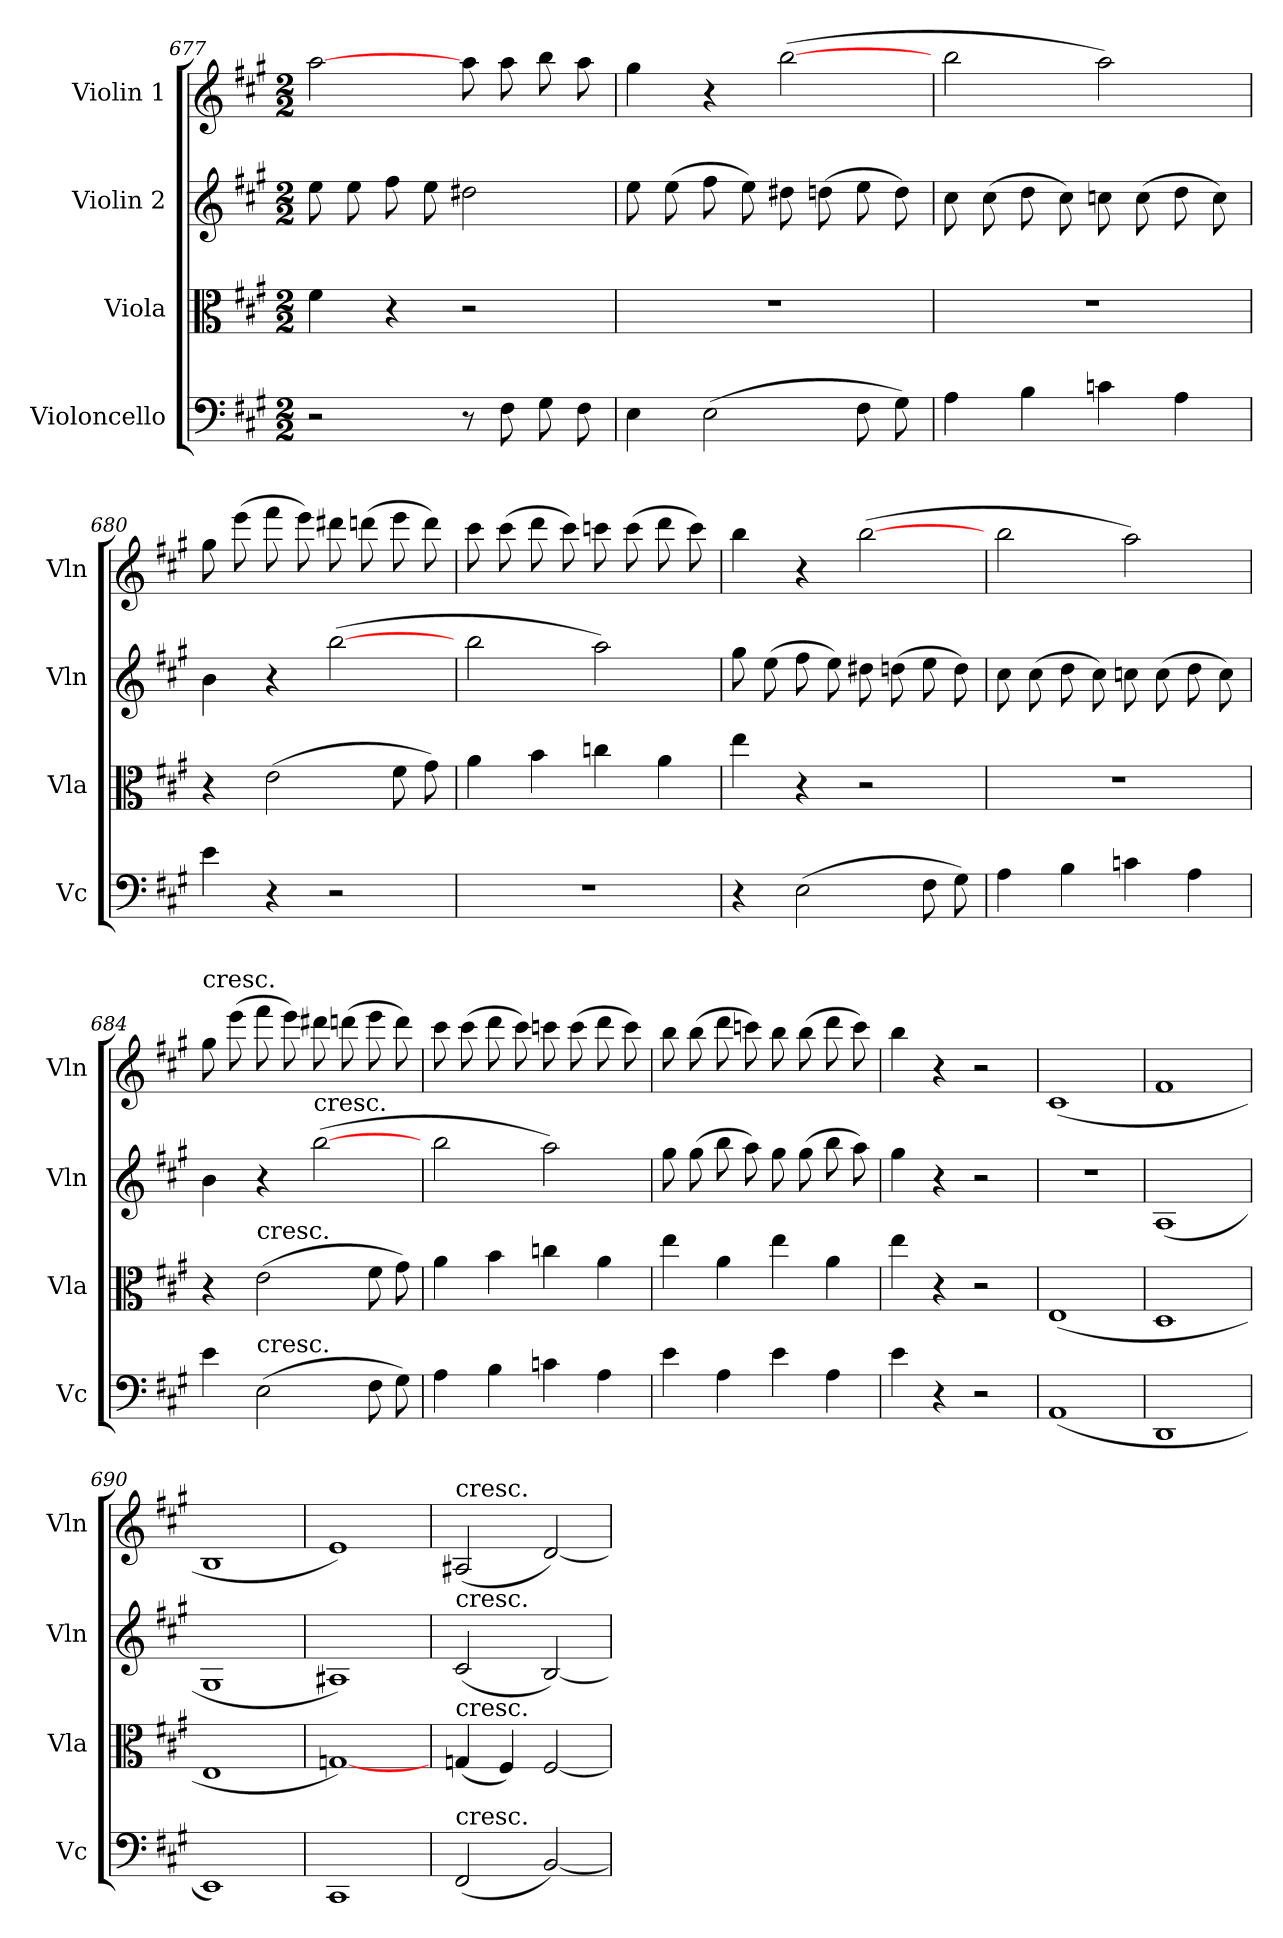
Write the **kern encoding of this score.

**kern	**kern	**kern	**kern
*part4	*part3	*part2	*part1
*staff4	*staff3	*staff2	*staff1
*I"Violoncello	*I"Viola	*I"Violin 2	*I"Violin 1
*I'Vc	*I'Vla	*I'Vln	*I'Vln
*clefF4	*clefC3	*clefG2	*clefG2
*k[f#c#g#]	*k[f#c#g#]	*k[f#c#g#]	*k[f#c#g#]
*A:	*A:	*A:	*A:
*M2/2	*M2/2	*M2/2	*M2/2
=677	=677	=677	=677
2r	4f#	8ee	[2aa
.	.	8ee	.
.	4r	8ff#	.
.	.	8ee	.
8r	2r	2dd#X	8aa
8F#	.	.	8aa
8G#	.	.	8bb
8F#	.	.	8aa
=678	=678	=678	=678
4E	1r	8ee	4gg#
.	.	(8ee	.
(2E	.	8ff#	4r
.	.	8ee)	.
.	.	8dd#X	([2bb
.	.	(8ddn	.
8F#	.	8ee	.
8G#)	.	8dd)	.
=679	=679	=679	=679
4A	1r	8cc#	2bb
.	.	(8cc#	.
4B	.	8dd	.
.	.	8cc#)	.
4cn	.	8ccn	2aa)
.	.	(8cc	.
4A	.	8dd	.
.	.	8cc)	.
=680	=680	=680	=680
4e	4r	4b	8gg#
.	.	.	(8eee
4r	(2e	4r	8fff#
.	.	.	8eee)
2r	.	([2bb	8ddd#X
.	.	.	(8dddn
.	8f#	.	8eee
.	8g#)	.	8ddd)
=681	=681	=681	=681
1r	4a	2bb	8ccc#
.	.	.	(8ccc#
.	4b	.	8ddd
.	.	.	8ccc#)
.	4ccn	2aa)	8cccn
.	.	.	(8ccc
.	4a	.	8ddd
.	.	.	8ccc)
=682	=682	=682	=682
4r	4ee	8gg#	4bb
.	.	(8ee	.
(2E	4r	8ff#	4r
.	.	8ee)	.
.	2r	8dd#X	([2bb
.	.	(8ddn	.
8F#	.	8ee	.
8G#)	.	8dd)	.
=683	=683	=683	=683
4A	1r	8cc#	2bb
.	.	(8cc#	.
4B	.	8dd	.
.	.	8cc#)	.
4cn	.	8ccn	2aa)
.	.	(8cc	.
4A	.	8dd	.
.	.	8cc)	.
=684	=684	=684	=684
!	!	!	!LO:TX:a:t=cresc.
4e	4r	4b	8gg#
.	.	.	(8eee
!	!LO:TX:a:t=cresc.	!	!
!LO:TX:a:t=cresc.	!	!	!
(2E	(2e	4r	8fff#
.	.	.	8eee)
!	!	!LO:TX:a:t=cresc.	!
.	.	([2bb	8ddd#X
.	.	.	(8dddn
8F#	8f#	.	8eee
8G#)	8g#)	.	8ddd)
=685	=685	=685	=685
4A	4a	2bb	8ccc#
.	.	.	(8ccc#
4B	4b	.	8ddd
.	.	.	8ccc#)
4cn	4ccn	2aa)	8cccn
.	.	.	(8ccc
4A	4a	.	8ddd
.	.	.	8ccc)
=686	=686	=686	=686
4e	4ee	8gg#	8bb
.	.	(8gg#	(8bb
4A	4a	8bb	8ddd
.	.	8aa)	8cccn)
4e	4ee	8gg#	8bb
.	.	(8gg#	(8bb
4A	4a	8bb	8ddd
.	.	8aa)	8ccc)
=687	=687	=687	=687
4e	4ee	4gg#	4bb
4r	4r	4r	4r
2r	2r	2r	2r
=688	=688	=688	=688
(1AA	(1E	1r	(1c#
=689	=689	=689	=689
1DD	1D	(1A	1f#
=690	=690	=690	=690
1EE)	1E	1G#	1B
=691	=691	=691	=691
1CC#	[1Gn)	1A#X)	1e)
=692	=692	=692	=692
!	!	!	!LO:TX:a:t=cresc.
!	!	!LO:TX:a:t=cresc.	!
!	!LO:TX:a:t=cresc.	!	!
!LO:TX:a:t=cresc.	!	!	!
(2FF#	(4Gn	(2c#	(2A#X
.	4F#)	.	.
[2BB)	[2F#	[2B)	[2d)
=	=	=	=
*-	*-	*-	*-
